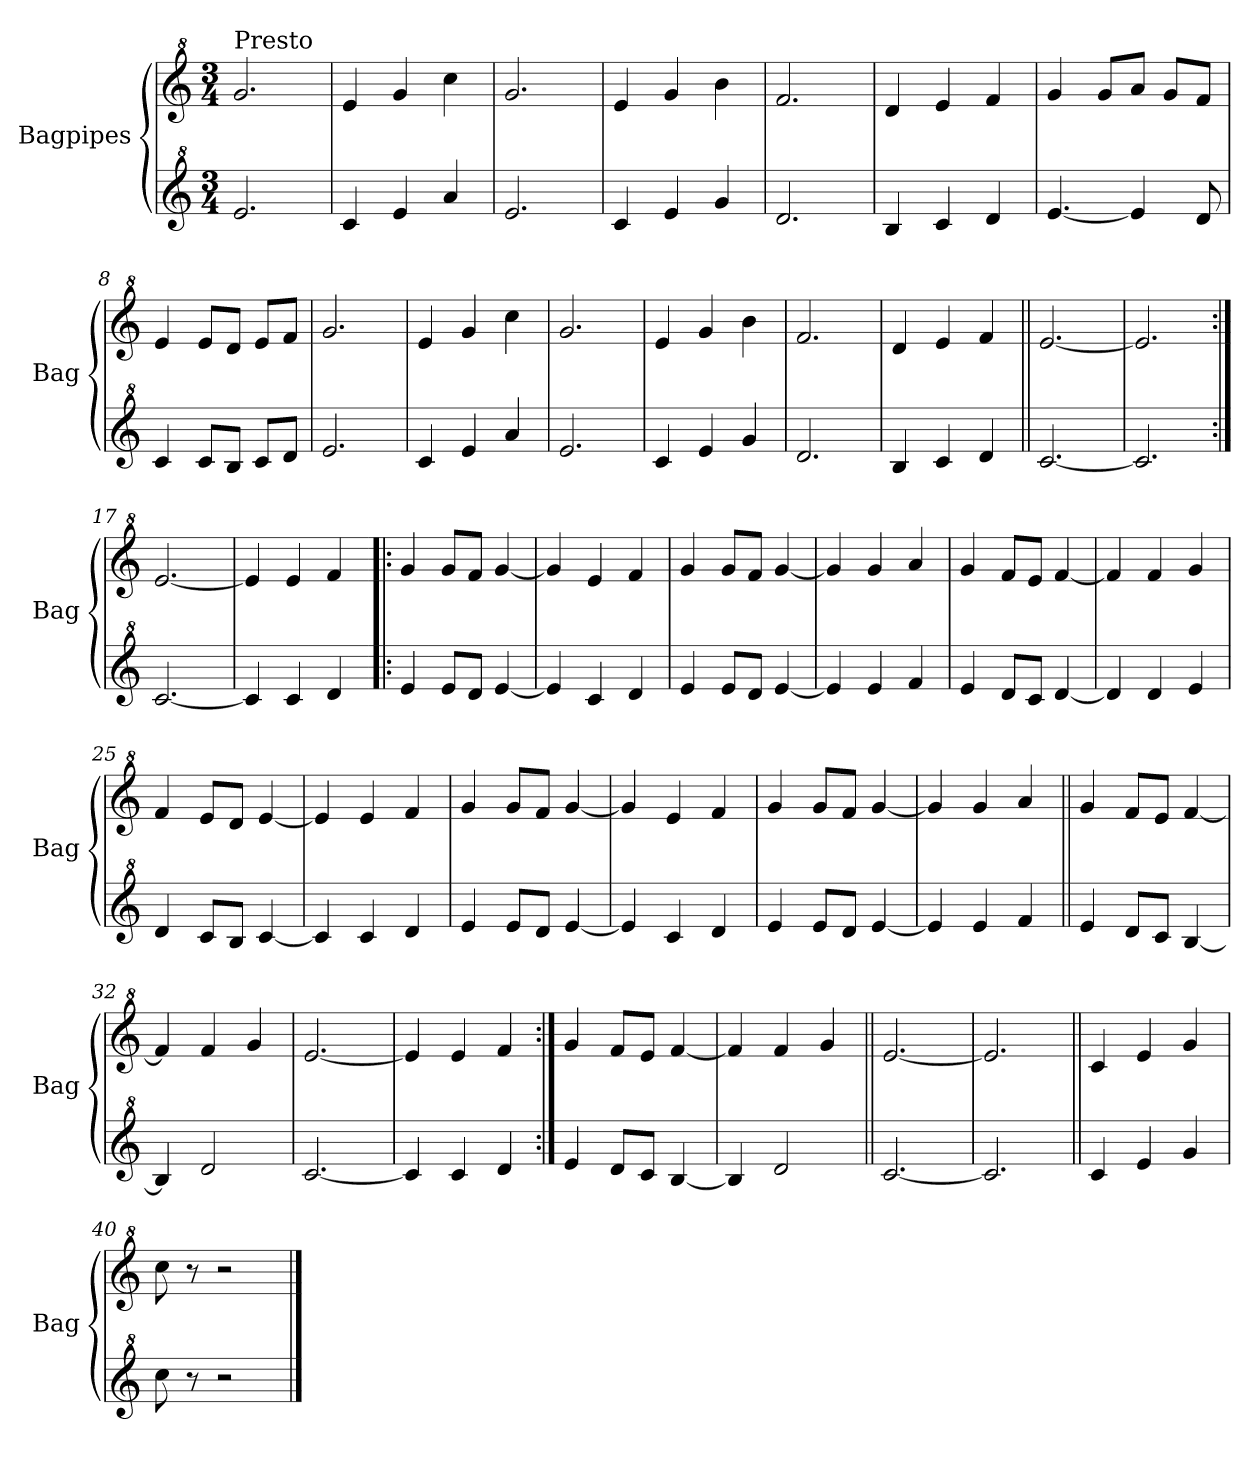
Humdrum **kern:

**kern	**kern
*part2	*part1
*staff2	*staff1
*I"Bagpipes	*I"Bagpipes
*I'Bag	*I'Bag
*clefG^2	*clefG^2
*k[]	*k[]
*C:	*C:
*M3/4	*M3/4
=1	=1
!	!LO:TX:a:t=Presto
2.ee/	2.gg/
=2	=2
4cc/	4ee/
4ee/	4gg/
4aa/	4ccc\
=3	=3
2.ee/	2.gg/
=4	=4
4cc/	4ee/
4ee/	4gg/
4gg/	4bb\
=5	=5
2.dd/	2.ff/
=6	=6
4b/	4dd/
4cc/	4ee/
4dd/	4ff/
=7	=7
[4.ee/	4gg/
.	8gg/L
4ee/]	8aa/J
.	8gg/L
8dd/	8ff/J
=8	=8
4cc/	4ee/
8cc/L	8ee/L
8b/J	8dd/J
8cc/L	8ee/L
8dd/J	8ff/J
=9	=9
2.ee/	2.gg/
=10	=10
4cc/	4ee/
4ee/	4gg/
4aa/	4ccc\
=11	=11
2.ee/	2.gg/
=12	=12
4cc/	4ee/
4ee/	4gg/
4gg/	4bb\
!!LO:LB:g=z
=13	=13
2.dd/	2.ff/
=14	=14
4b/	4dd/
4cc/	4ee/
4dd/	4ff/
=15||	=15||
[2.cc/	[2.ee/
=16	=16
2.cc/]	2.ee/]
=17:|!	=17:|!
[2.cc/	[2.ee/
=18	=18
4cc/]	4ee/]
4cc/	4ee/
4dd/	4ff/
=19!|:	=19!|:
4ee/	4gg/
8ee/L	8gg/L
8dd/J	8ff/J
[4ee/	[4gg/
=20	=20
4ee/]	4gg/]
4cc/	4ee/
4dd/	4ff/
=21	=21
4ee/	4gg/
8ee/L	8gg/L
8dd/J	8ff/J
[4ee/	[4gg/
=22	=22
4ee/]	4gg/]
4ee/	4gg/
4ff/	4aa/
=23	=23
4ee/	4gg/
8dd/L	8ff/L
8cc/J	8ee/J
[4dd/	[4ff/
=24	=24
4dd/]	4ff/]
4dd/	4ff/
4ee/	4gg/
!!LO:LB:g=z
=25	=25
4dd/	4ff/
8cc/L	8ee/L
8b/J	8dd/J
[4cc/	[4ee/
=26	=26
4cc/]	4ee/]
4cc/	4ee/
4dd/	4ff/
=27	=27
4ee/	4gg/
8ee/L	8gg/L
8dd/J	8ff/J
[4ee/	[4gg/
=28	=28
4ee/]	4gg/]
4cc/	4ee/
4dd/	4ff/
=29	=29
4ee/	4gg/
8ee/L	8gg/L
8dd/J	8ff/J
[4ee/	[4gg/
=30	=30
4ee/]	4gg/]
4ee/	4gg/
4ff/	4aa/
=31||	=31||
4ee/	4gg/
8dd/L	8ff/L
8cc/J	8ee/J
[4b/	[4ff/
=32	=32
4b/]	4ff/]
2dd/	4ff/
.	4gg/
=33	=33
[2.cc/	[2.ee/
=34	=34
4cc/]	4ee/]
4cc/	4ee/
4dd/	4ff/
!!LO:LB:g=z
=35:|!	=35:|!
4ee/	4gg/
8dd/L	8ff/L
8cc/J	8ee/J
[4b/	[4ff/
=36	=36
4b/]	4ff/]
2dd/	4ff/
.	4gg/
=37||	=37||
[2.cc/	[2.ee/
=38	=38
2.cc/]	2.ee/]
=39||	=39||
4cc/	4cc/
4ee/	4ee/
4gg/	4gg/
=40	=40
8ccc\	8ccc\
8r	8r
2r	2r
==	==
*-	*-
